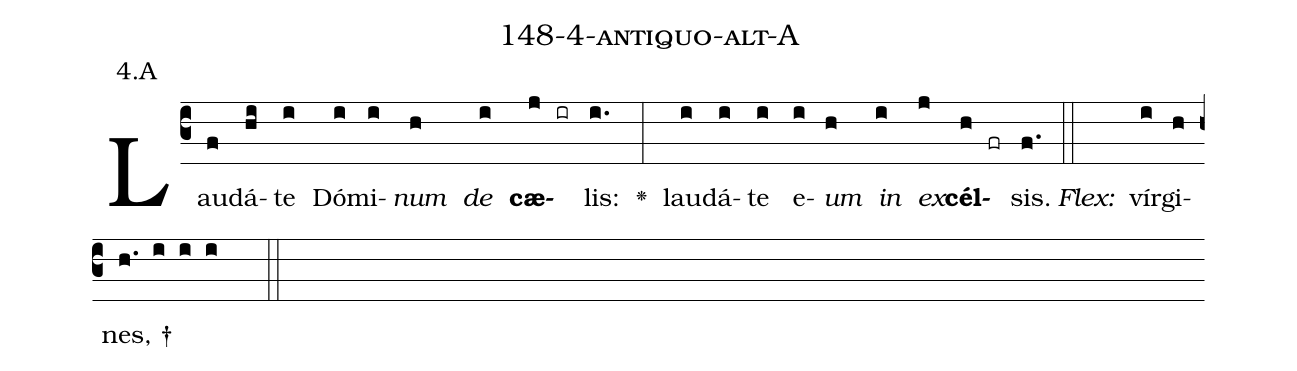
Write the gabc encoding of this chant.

name: 148-4-antiquo-alt-A;
annotation: 4.A;
%%
(c3)Lau(f)dá(hi)te(i) Dó(i)mi(i)<i>num</i>(h) <i>de</i>(i) <b>cæ</b>(j ir)lis:(i.) <v>\greheightstar</v>(:) lau(i)dá(i)te(i) e(i)<i>um</i>(h) <i>in</i>(i) <i>ex</i>(j)<b>cél</b>(h fr)sis.(f.) (::)
<i>Flex:</i>()  vír(i)gi(h)nes, †(h. i i i  ::)

%E(i) u(h) o(i) u(j) a(h) e.(f.) (::)
